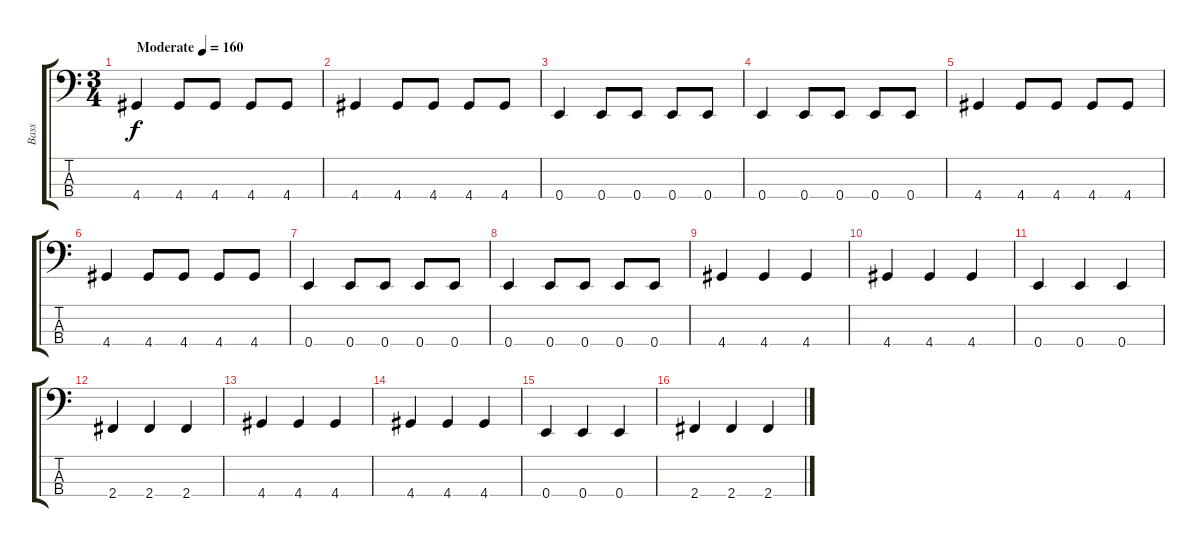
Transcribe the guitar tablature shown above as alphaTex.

\track ("Bass" "Bass") {instrument electricbassfinger}
\staff {score tabs}
\tuning (G2 D2 A1 E1) {hide}
\ts (3 4)
\tempo (160 "Moderate")
\clef f4
\ks c
4.4.4{dy f instrument electricbassfinger} 4.4.8 4.4.8 4.4.8 4.4.8 |
4.4.4 4.4.8 4.4.8 4.4.8 4.4.8 |
0.4.4 0.4.8 0.4.8 0.4.8 0.4.8 |
0.4.4 0.4.8 0.4.8 0.4.8 0.4.8 |
4.4.4 4.4.8 4.4.8 4.4.8 4.4.8 |
4.4.4 4.4.8 4.4.8 4.4.8 4.4.8 |
0.4.4 0.4.8 0.4.8 0.4.8 0.4.8 |
0.4.4 0.4.8 0.4.8 0.4.8 0.4.8 |
4.4.4 4.4.4 4.4.4 |
4.4.4 4.4.4 4.4.4 |
0.4.4 0.4.4 0.4.4 |
2.4.4 2.4.4 2.4.4 |
4.4.4 4.4.4 4.4.4 |
4.4.4 4.4.4 4.4.4 |
0.4.4 0.4.4 0.4.4 |
2.4.4 2.4.4 2.4.4
